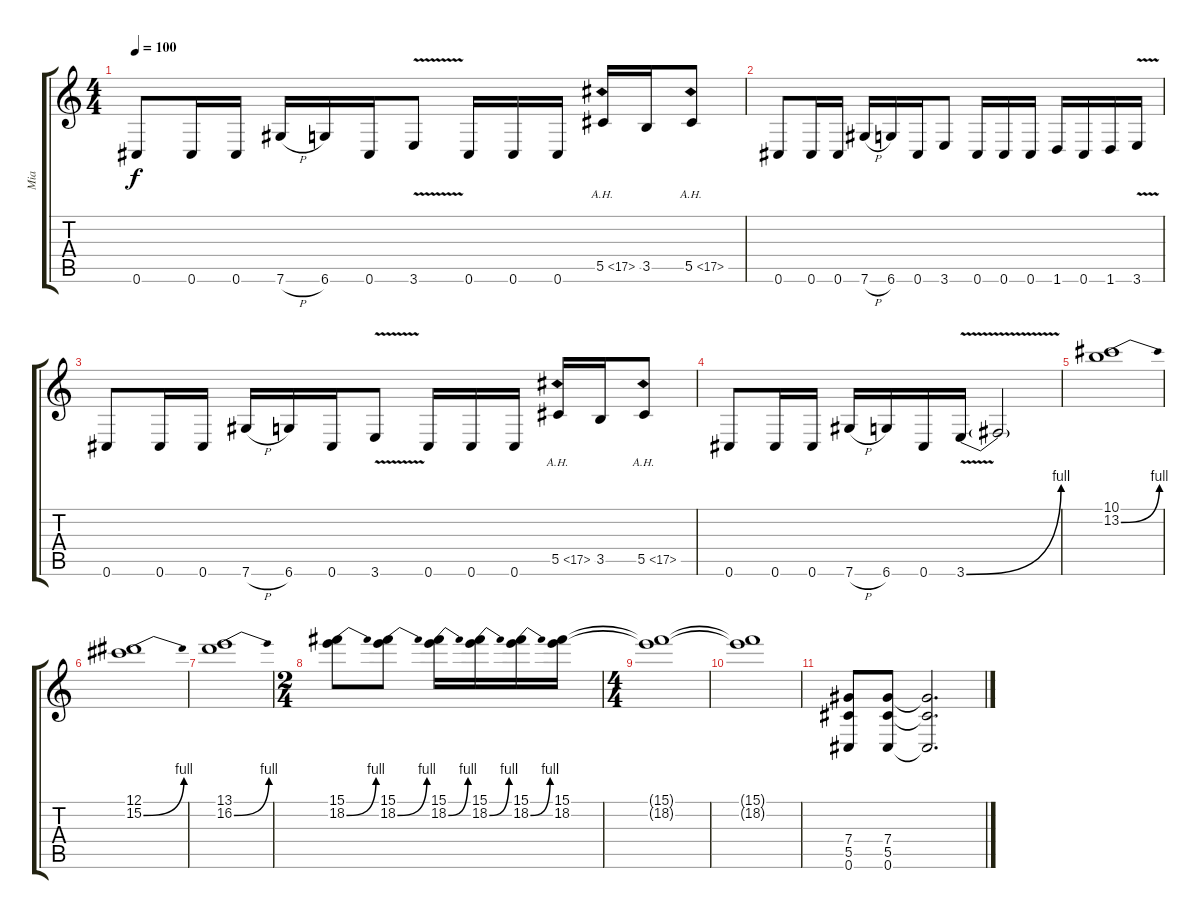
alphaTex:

\track ("Mia" "Mia") {instrument distortionguitar}
\staff {score tabs}
\tuning (Eb4 Bb3 Gb3 Db3 Ab2 Db2) {hide}
\ts (4 4)
\tempo 100
\clef g2
\ks c
0.6.8{dy f} 0.6.16 0.6.16 7.6{h}.16 6.6.16 0.6.16 3.6{v}.8 0.6.16 0.6.16 0.6.16 5.5{ah 12}.16 3.5.16 5.5{ah 12}.8 |
0.6.8 0.6.16 0.6.16 7.6{h}.16 6.6.16 0.6.16 3.6.8 0.6.16 0.6.16 0.6.16 1.6.16 0.6.16 1.6.16 3.6{v}.16 |
0.6.8 0.6.16 0.6.16 7.6{h}.16 6.6.16 0.6.16 3.6{v}.8 0.6.16 0.6.16 0.6.16 5.5{ah 12}.16 3.5.16 5.5{ah 12}.8 |
0.6.8 0.6.16 0.6.16 7.6{h}.16 6.6.16 0.6.16 3.6{be (bend 0 0 60 4) v}.16 3.6{t}.2 |
(10.1 13.2{be (bend 0 0 60 4)}).1 |
(12.1 15.2{be (bend 0 0 60 4)}).1 |
(13.1 16.2{be (bend 0 0 60 4)}).1 |
\ts (2 4)
(15.1 18.2{be (bend 0 0 60 4)}).8 (15.1 18.2{be (bend 0 0 60 4)}).8 (15.1 18.2{be (bend 0 0 60 4)}).16 (15.1 18.2{be (bend 0 0 60 4)}).16 (15.1 18.2{be (bend 0 0 60 4)}).16 (15.1 18.2).16 |
\ts (4 4)
(15.1{t} 18.2{t}).1 |
(15.1{t} 18.2{t}).1 |
(7.4 5.5 0.6).8 (7.4 5.5 0.6).8 (7.4{t} 5.5{t} 0.6{t}).2{d}
